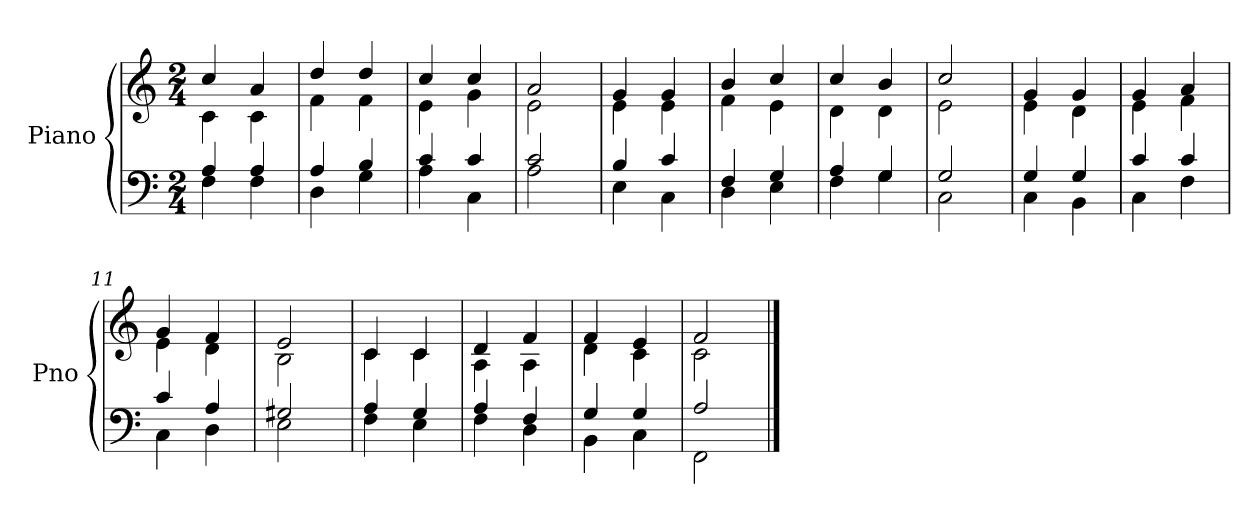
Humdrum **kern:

**kern	**kern
*part1	*part1
*staff2	*staff1
*I"Piano	*
*I'Pno	*
*clefF4	*clefG2
*k[]	*k[]
*C:	*C:
*M2/4	*M2/4
=1	=1
*^	*^
*	*^	*	*
2ryy	4A/	4F\	4cc/	4c\
.	4A/	4F\	4a/	4c\
=2	=2	=2	=2	=2
2ryy	4A/	4D\	4dd/	4f\
.	4B/	4G\	4dd/	4f\
=3	=3	=3	=3	=3
2ryy	4c/	4A\	4cc/	4e\
.	4c/	4C\	4cc/	4g\
=4	=4	=4	=4	=4
2ryy	2c/	2A\	2a/	2e\
=5	=5	=5	=5	=5
2ryy	4B/	4E\	4g/	4e\
.	4c/	4C\	4g/	4e\
=6	=6	=6	=6	=6
2ryy	4F/	4D\	4b/	4f\
.	4G/	4E\	4cc/	4e\
=7	=7	=7	=7	=7
2ryy	4A/	4F\	4cc/	4d\
.	4G/	4G\	4b/	4d\
=8	=8	=8	=8	=8
2ryy	2G/	2C\	2cc/	2e\
=9	=9	=9	=9	=9
2ryy	4G/	4C\	4g/	4e\
.	4G/	4BB\	4g/	4d\
=10	=10	=10	=10	=10
2ryy	4c/	4C\	4g/	4e\
.	4c/	4F\	4a/	4f\
=11	=11	=11	=11	=11
2ryy	4c/	4C\	4g/	4e\
.	4A/	4D\	4f/	4d\
!!LO:LB:g=z	!!
=12	=12	=12	=12	=12
2ryy	2G#X/	2E\	2e/	2B\
=13	=13	=13	=13	=13
2ryy	4A/	4F\	4c/	4c\
.	4G/	4E\	4c/	4c\
=14	=14	=14	=14	=14
2ryy	4A/	4F\	4d/	4A\
.	4F/	4D\	4f/	4A\
=15	=15	=15	=15	=15
2ryy	4G/	4BB\	4f/	4d\
.	4G/	4C\	4e/	4c\
=16	=16	=16	=16	=16
2ryy	2A/	2FF\	2f/	2c\
*v	*v	*v	*	*
*	*v	*v
==	==
*-	*-
